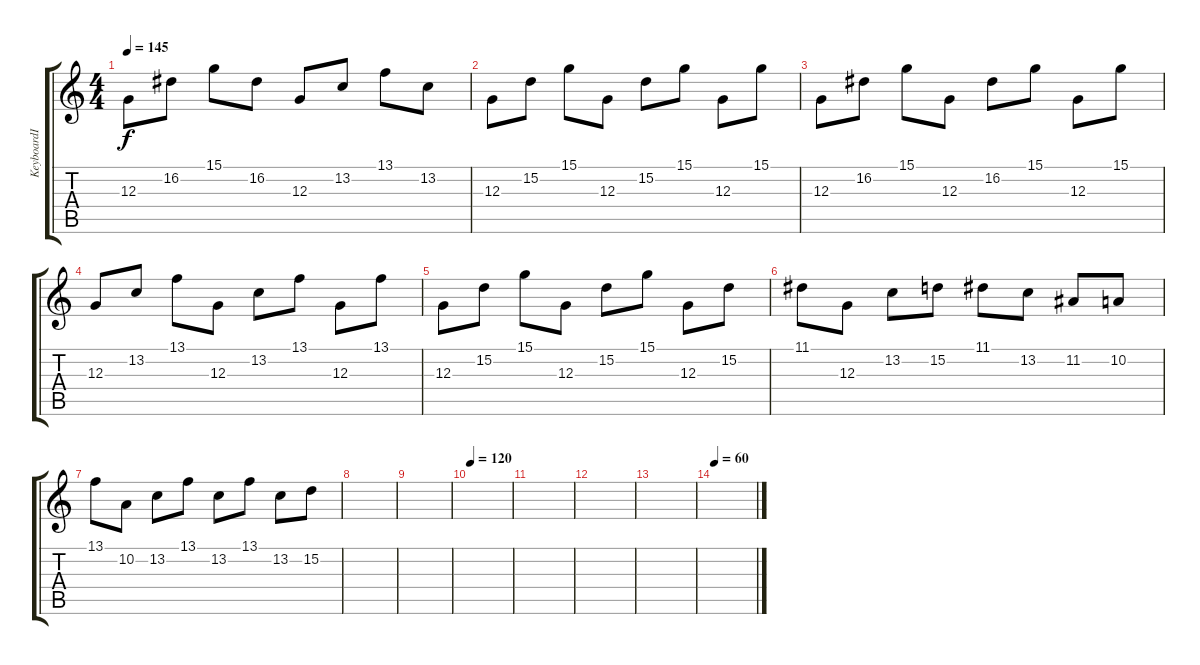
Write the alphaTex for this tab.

\track ("KeyboardⅠ" "KeyboardⅠ") {instrument musicbox}
\staff {score tabs}
\tuning (E4 B3 G3 D3 A2 E2) {hide}
\ts (4 4)
\tempo 145
\clef g2
\ks c
12.3.8{dy f} 16.2.8 15.1.8 16.2.8 12.3.8 13.2.8 13.1.8 13.2.8 |
12.3.8 15.2.8 15.1.8 12.3.8 15.2.8 15.1.8 12.3.8 15.1.8 |
12.3.8 16.2.8 15.1.8 12.3.8 16.2.8 15.1.8 12.3.8 15.1.8 |
12.3.8 13.2.8 13.1.8 12.3.8 13.2.8 13.1.8 12.3.8 13.1.8 |
12.3.8 15.2.8 15.1.8 12.3.8 15.2.8 15.1.8 12.3.8 15.2.8 |
11.1.8 12.3.8 13.2.8 15.2.8 11.1.8 13.2.8 11.2.8 10.2.8 |
13.1.8 10.2.8 13.2.8 13.1.8 13.2.8 13.1.8 13.2.8 15.2.8 |
|
|
\tempo 120
|
|
|
|
\tempo 60
